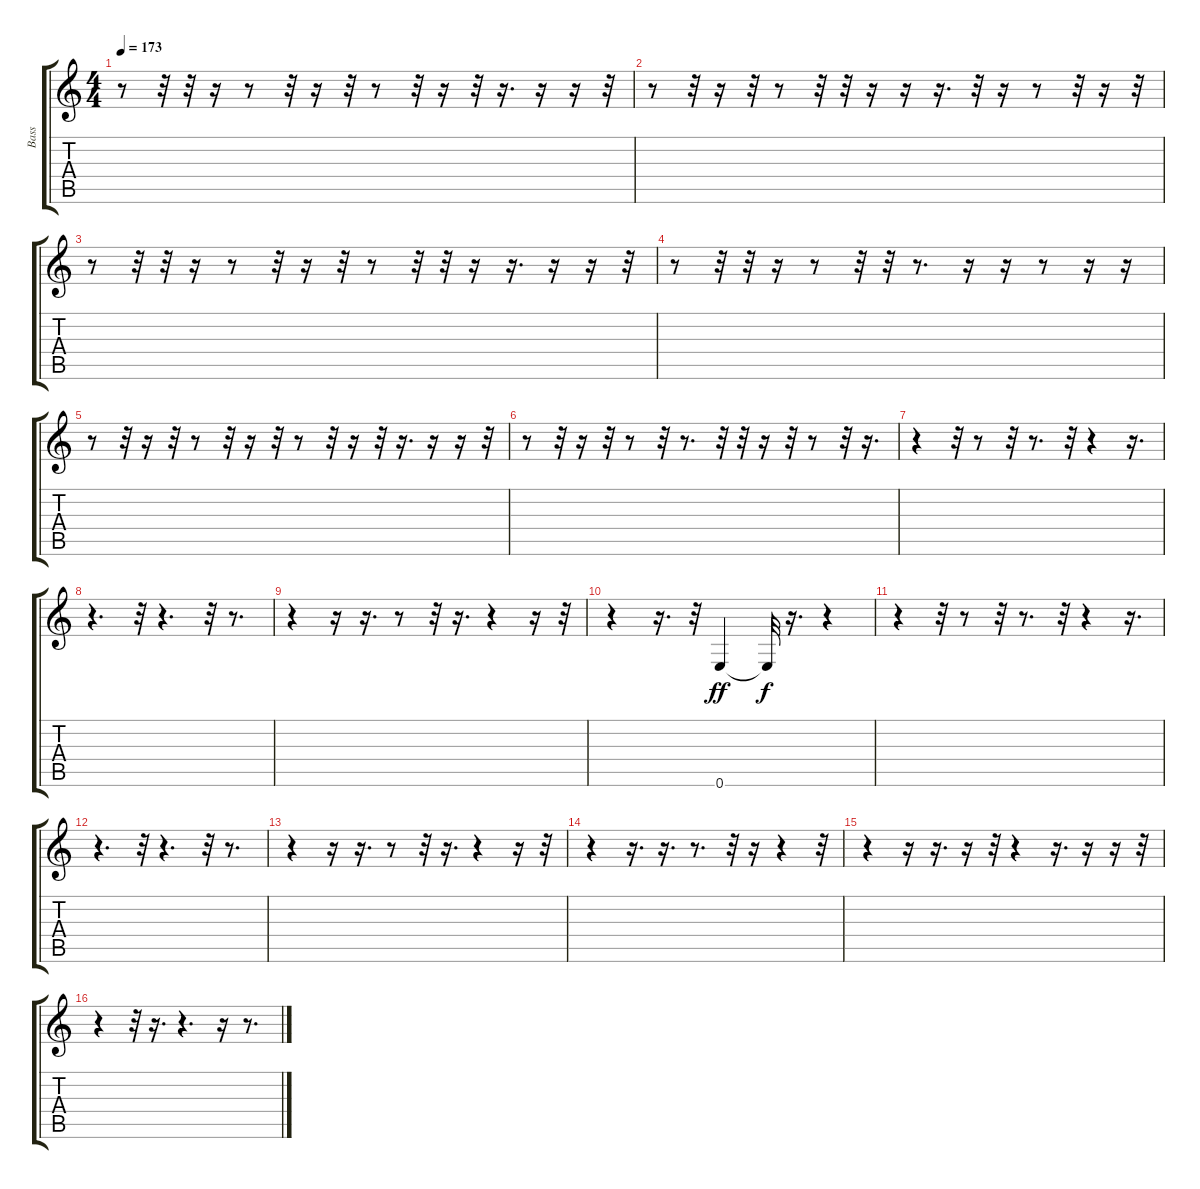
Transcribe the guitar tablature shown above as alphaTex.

\track ("Bass" "Bass") {instrument electricbassfinger}
\staff {score tabs}
\tuning (E4 B3 G3 D3 A2 E2) {hide}
\ts (4 4)
\tempo 173
\clef g2
\ks c
r.8{dy fff} r.32 r.32 r.16 r.8 r.32 r.16 r.32 r.8 r.32 r.16 r.32 r.16{d} r.16 r.16 r.32 |
r.8 r.32 r.16 r.32 r.8 r.32 r.32 r.16 r.16 r.16{d} r.32 r.16 r.8 r.32 r.16 r.32 |
r.8 r.32 r.32 r.16 r.8 r.32 r.16 r.32 r.8 r.32 r.32 r.16 r.16{d} r.16 r.16 r.32 |
r.8 r.32 r.32 r.16 r.8 r.32 r.32 r.8{d} r.16 r.16 r.8 r.16 r.16 |
r.8 r.32 r.16 r.32 r.8 r.32 r.16 r.32 r.8 r.32 r.16 r.32 r.16{d} r.16 r.16 r.32 |
r.8 r.32 r.16 r.32 r.8 r.32 r.8{d} r.32 r.32 r.16 r.32 r.8 r.32 r.16{d} |
r.4 r.32 r.8 r.32 r.8{d} r.32 r.4 r.16{d} |
r.4{d} r.32 r.4{d} r.32 r.8{d} |
r.4 r.16 r.16{d} r.8 r.32 r.16{d} r.4 r.16 r.32 |
r.4 r.16{d} r.32 0.6.4{dy ff} 0.6{t}.32{dy f} r.16{d} r.4 |
r.4 r.32 r.8 r.32 r.8{d} r.32 r.4 r.16{d} |
r.4{d} r.32 r.4{d} r.32 r.8{d} |
r.4 r.16 r.16{d} r.8 r.32 r.16{d} r.4 r.16 r.32 |
r.4 r.16{d} r.16{d} r.8{d} r.32 r.16 r.4 r.32 |
r.4 r.16 r.16{d} r.16 r.32 r.4 r.16{d} r.16 r.16 r.32 |
r.4 r.32 r.16{d} r.4{d} r.16 r.8{d}
